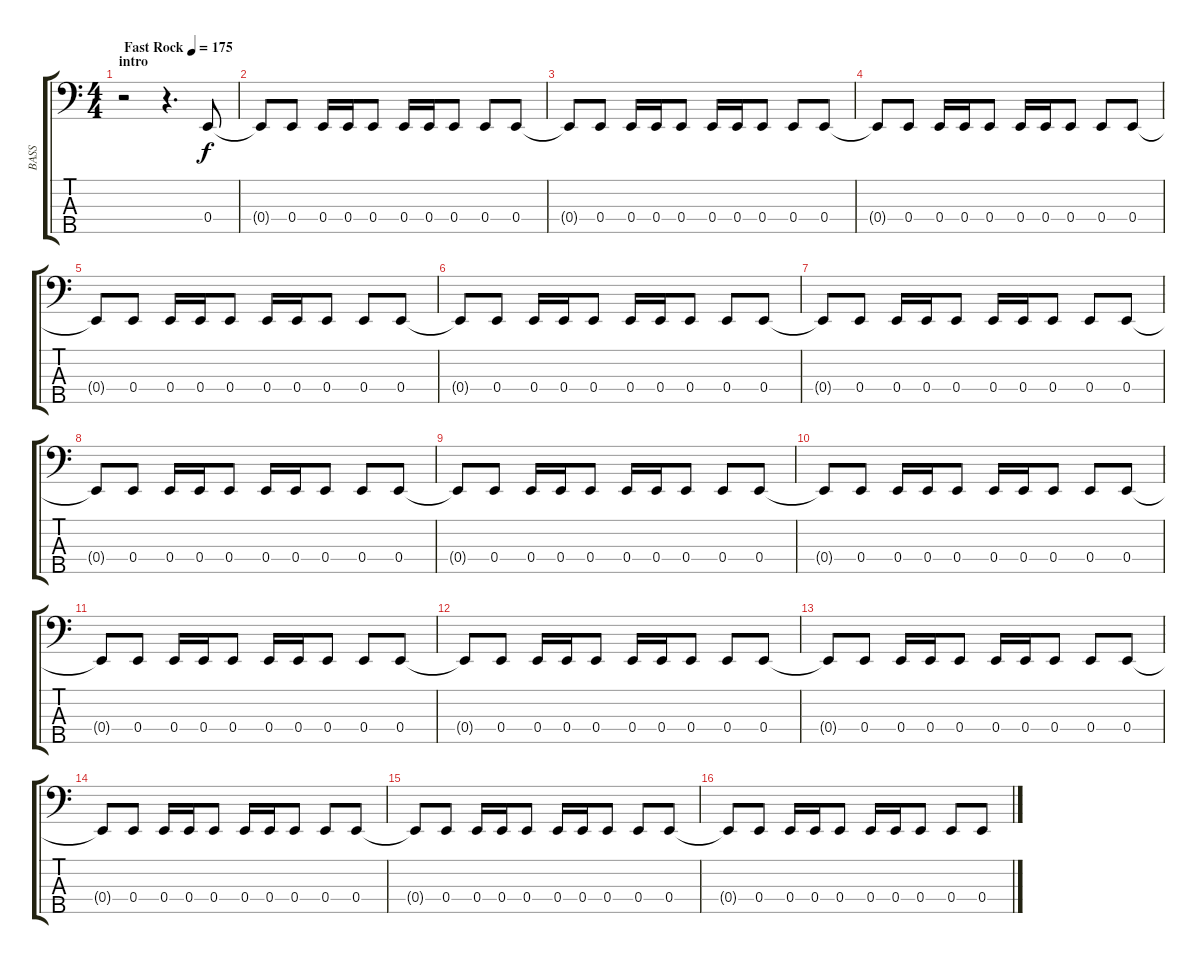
\track ("BASS" "BASS") {instrument electricbassfinger}
\staff {score tabs}
\tuning (G2 D2 A1 E1 B0) {hide}
\ts (4 4)
\section ("" "intro")
\tempo (175 "Fast Rock")
\clef f4
\ks c
r.2{dy f instrument electricbassfinger} r.4{d} 0.4.8 |
0.4{t}.8 0.4.8 0.4.16 0.4.16 0.4.8 0.4.16 0.4.16 0.4.8 0.4.8 0.4.8 |
0.4{t}.8 0.4.8 0.4.16 0.4.16 0.4.8 0.4.16 0.4.16 0.4.8 0.4.8 0.4.8 |
0.4{t}.8 0.4.8 0.4.16 0.4.16 0.4.8 0.4.16 0.4.16 0.4.8 0.4.8 0.4.8 |
0.4{t}.8 0.4.8 0.4.16 0.4.16 0.4.8 0.4.16 0.4.16 0.4.8 0.4.8 0.4.8 |
0.4{t}.8 0.4.8 0.4.16 0.4.16 0.4.8 0.4.16 0.4.16 0.4.8 0.4.8 0.4.8 |
0.4{t}.8 0.4.8 0.4.16 0.4.16 0.4.8 0.4.16 0.4.16 0.4.8 0.4.8 0.4.8 |
0.4{t}.8 0.4.8 0.4.16 0.4.16 0.4.8 0.4.16 0.4.16 0.4.8 0.4.8 0.4.8 |
0.4{t}.8 0.4.8 0.4.16 0.4.16 0.4.8 0.4.16 0.4.16 0.4.8 0.4.8 0.4.8 |
0.4{t}.8 0.4.8 0.4.16 0.4.16 0.4.8 0.4.16 0.4.16 0.4.8 0.4.8 0.4.8 |
0.4{t}.8 0.4.8 0.4.16 0.4.16 0.4.8 0.4.16 0.4.16 0.4.8 0.4.8 0.4.8 |
0.4{t}.8 0.4.8 0.4.16 0.4.16 0.4.8 0.4.16 0.4.16 0.4.8 0.4.8 0.4.8 |
0.4{t}.8 0.4.8 0.4.16 0.4.16 0.4.8 0.4.16 0.4.16 0.4.8 0.4.8 0.4.8 |
0.4{t}.8 0.4.8 0.4.16 0.4.16 0.4.8 0.4.16 0.4.16 0.4.8 0.4.8 0.4.8 |
0.4{t}.8 0.4.8 0.4.16 0.4.16 0.4.8 0.4.16 0.4.16 0.4.8 0.4.8 0.4.8 |
0.4{t}.8 0.4.8 0.4.16 0.4.16 0.4.8 0.4.16 0.4.16 0.4.8 0.4.8 0.4.8
